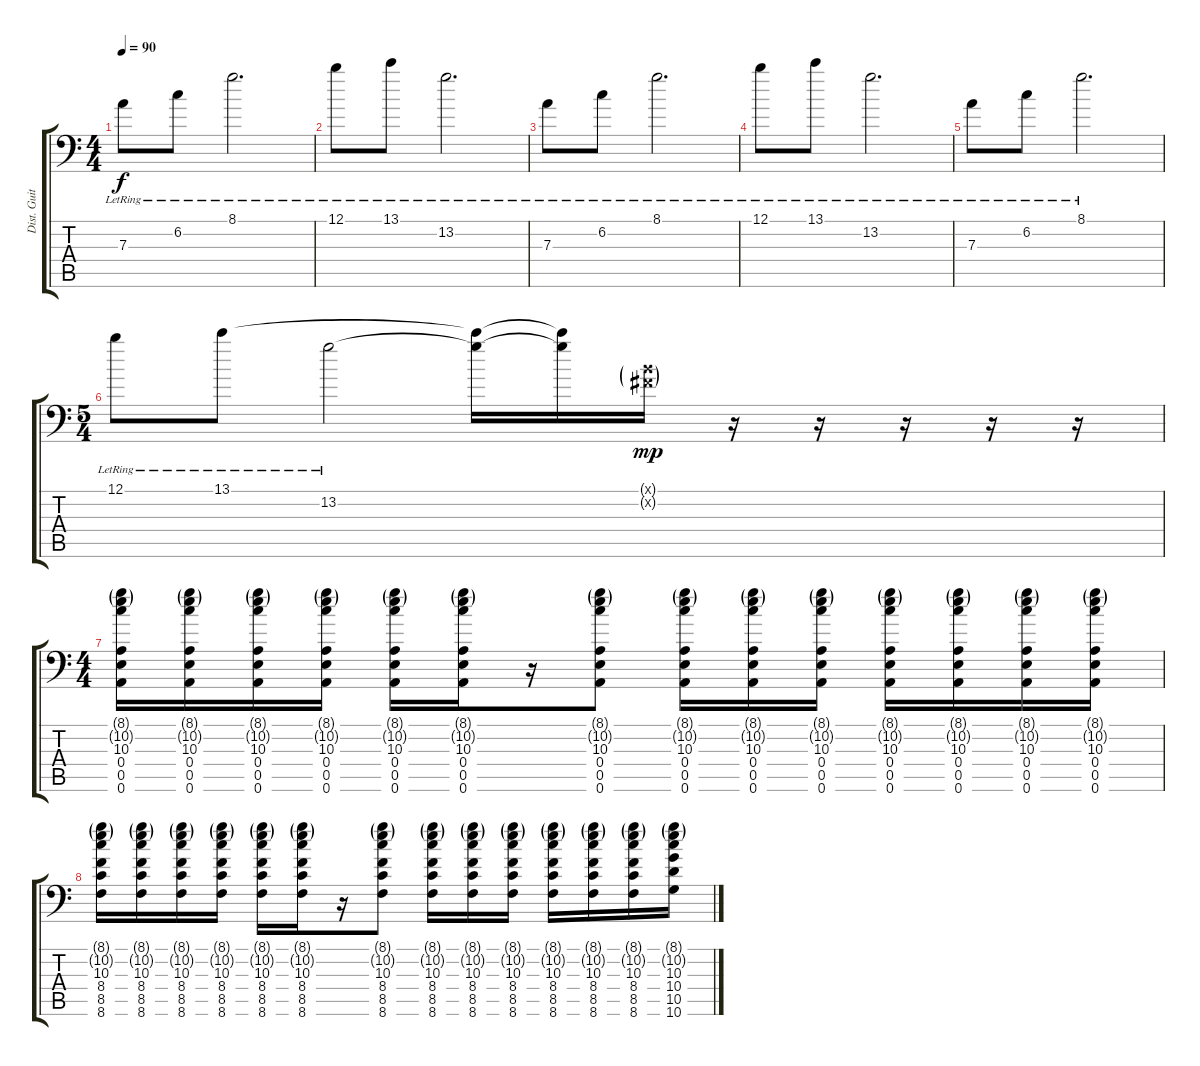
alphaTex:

\track ("Dist. Guitar #2" "Dist. Guit") {instrument distortionguitar}
\staff {score tabs}
\tuning (B3 Gb3 D3 A2 E2 A1) {hide}
\ts (4 4)
\tempo 90
\clef f4
\ks c
7.3{lr}.8{dy f} 6.2{lr}.8 8.1{lr}.2{d} |
12.1{lr}.8 13.1{lr}.8 13.2{lr}.2{d} |
7.3{lr}.8 6.2{lr}.8 8.1{lr}.2{d} |
12.1{lr}.8 13.1{lr}.8 13.2{lr}.2{d} |
7.3{lr}.8 6.2{lr}.8 8.1{lr}.2{d} |
\ts (5 4)
12.1{lr}.8 13.1{lr}.8 13.2{lr}.2 (13.1{t} 13.2{t}).16 (13.1{t} 13.2{t}).16 (0.1{g x} 0.2{g x}).16{dy mp} r.16 r.16 r.16 r.16 r.16 |
\ts (4 4)
(8.1{g} 10.2{g} 10.3 0.4 0.5 0.6).16 (8.1{g} 10.2{g} 10.3 0.4 0.5 0.6).16 (8.1{g} 10.2{g} 10.3 0.4 0.5 0.6).16 (8.1{g} 10.2{g} 10.3 0.4 0.5 0.6).16 (8.1{g} 10.2{g} 10.3 0.4 0.5 0.6).16 (8.1{g} 10.2{g} 10.3 0.4 0.5 0.6).16 r.16 (8.1{g} 10.2{g} 10.3 0.4 0.5 0.6).8 (8.1{g} 10.2{g} 10.3 0.4 0.5 0.6).16 (8.1{g} 10.2{g} 10.3 0.4 0.5 0.6).16 (8.1{g} 10.2{g} 10.3 0.4 0.5 0.6).16 (8.1{g} 10.2{g} 10.3 0.4 0.5 0.6).16 (8.1{g} 10.2{g} 10.3 0.4 0.5 0.6).16 (8.1{g} 10.2{g} 10.3 0.4 0.5 0.6).16 (8.1{g} 10.2{g} 10.3 0.4 0.5 0.6).16 |
(8.1{g} 10.2{g} 10.3 8.4 8.5 8.6).16 (8.1{g} 10.2{g} 10.3 8.4 8.5 8.6).16 (8.1{g} 10.2{g} 10.3 8.4 8.5 8.6).16 (8.1{g} 10.2{g} 10.3 8.4 8.5 8.6).16 (8.1{g} 10.2{g} 10.3 8.4 8.5 8.6).16 (8.1{g} 10.2{g} 10.3 8.4 8.5 8.6).16 r.16 (8.1{g} 10.2{g} 10.3 8.4 8.5 8.6).8 (8.1{g} 10.2{g} 10.3 8.4 8.5 8.6).16 (8.1{g} 10.2{g} 10.3 8.4 8.5 8.6).16 (8.1{g} 10.2{g} 10.3 8.4 8.5 8.6).16 (8.1{g} 10.2{g} 10.3 8.4 8.5 8.6).16 (8.1{g} 10.2{g} 10.3 8.4 8.5 8.6).16 (8.1{g} 10.2{g} 10.3 8.4 8.5 8.6).16 (8.1{g} 10.2{g} 10.3 10.4 10.5 10.6).16
